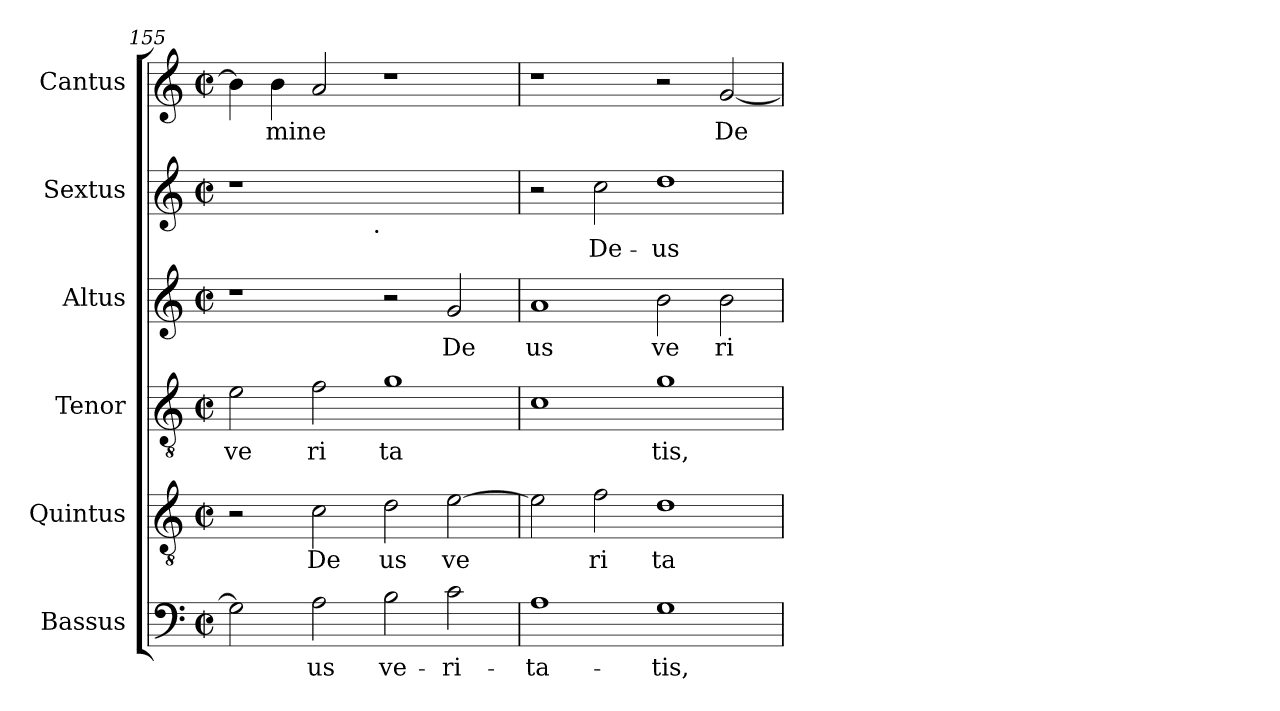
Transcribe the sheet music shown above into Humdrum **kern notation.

**kern	**text	**kern	**text	**kern	**text	**kern	**text	**kern	**text	**kern	**text
*part6	*part6	*part5	*part5	*part4	*part4	*part3	*part3	*part2	*part2	*part1	*part1
*staff6	*staff6	*staff5	*staff5	*staff4	*staff4	*staff3	*staff3	*staff2	*staff2	*staff1	*staff1
*I"Bassus	*	*I"Quintus	*	*I"Tenor	*	*I"Altus	*	*I"Sextus	*	*I"Cantus	*
*clefF4	*	*clefGv2	*	*clefGv2	*	*clefG2	*	*clefG2	*	*clefG2	*
*k[]	*	*k[]	*	*k[]	*	*k[]	*	*k[]	*	*k[]	*
*C:	*	*C:	*	*C:	*	*C:	*	*C:	*	*C:	*
*M2/2	*	*M2/2	*	*M2/2	*	*M2/2	*	*M2/2	*	*M2/2	*
*met(c|)	*	*met(c|)	*	*met(c|)	*	*met(c|)	*	*met(c|)	*	*met(c|)	*
=155	=155	=155	=155	=155	=155	=155	=155	=155	=155	=155	=155
!	!LO:LY:b:cj	!	!	!	!LO:LY:b:cj	!	!	!	!	!	!LO:LY:b:cj
*	*	*	*	*	*	*	*	*^	*	*	*
2G\]	--	2r	.	2e\	ve	1r	.	1r	2ryy	.	4b\]	.
!	!	!	!	!	!	!	!	!	!	!	!	!LO:LY:b:cj
.	.	.	.	.	.	.	.	.	.	.	4b\	mine
!	!LO:LY:b:cj	!	!LO:LY:b:cj	!	!LO:LY:b:cj	!	!	!	!	!	!	!LO:LY:b:cj
2A\	-us	2c\	De	2f\	ri	.	.	.	4...ryy	.	2a/	.
!	!	!	!	!	!	!	!	!	!LO:TX:b:t=.	!	!	!
.	.	.	.	.	.	.	.	.	1ryy	.	.	.
!	!LO:LY:b:cj	!	!LO:LY:b:cj	!	!LO:LY:b:cj	!	!	!	!	!	!	!
2B\	ve-	2d\	us	1g	ta	2r	.	1ryy	.	.	1r	.
!	!LO:LY:b:cj	!	!LO:LY:b:cj	!	!	!	!LO:LY:b:cj	!	!	!	!	!
2c\	-ri-	[>2e\	ve	.	.	2g/	De	.	.	.	.	.
.	.	.	.	.	.	.	.	.	32ryy	.	.	.
=156	=156	=156	=156	=156	=156	=156	=156	=156	=156	=156	=156	=156
!	!LO:LY:b:cj	!	!LO:LY:b:cj	!	!LO:LY:b:cj	!	!LO:LY:b:cj	!	!	!	!	!
*	*	*	*	*	*	*	*	*v	*v	*	*	*
1A	-ta-	2e\]	.	1c	.	1a	us	2r	.	1r	.
!	!	!	!LO:LY:b:cj	!	!	!	!	!	!LO:LY:b:cj	!	!
.	.	2f\	ri	.	.	.	.	2cc\	De-	.	.
!	!LO:LY:b:cj	!	!LO:LY:b:cj	!	!LO:LY:b:cj	!	!LO:LY:b:cj	!	!LO:LY:b:cj	!	!
1G	-tis,	1d	ta	1g	tis,	2b\	ve	1dd	-us	2r	.
!	!	!	!	!	!	!	!LO:LY:b:cj	!	!	!	!LO:LY:b:cj
.	.	.	.	.	.	2b\	ri	.	.	[<2g/	De
=	=	=	=	=	=	=	=	=	=	=	=
*-	*-	*-	*-	*-	*-	*-	*-	*-	*-	*-	*-
